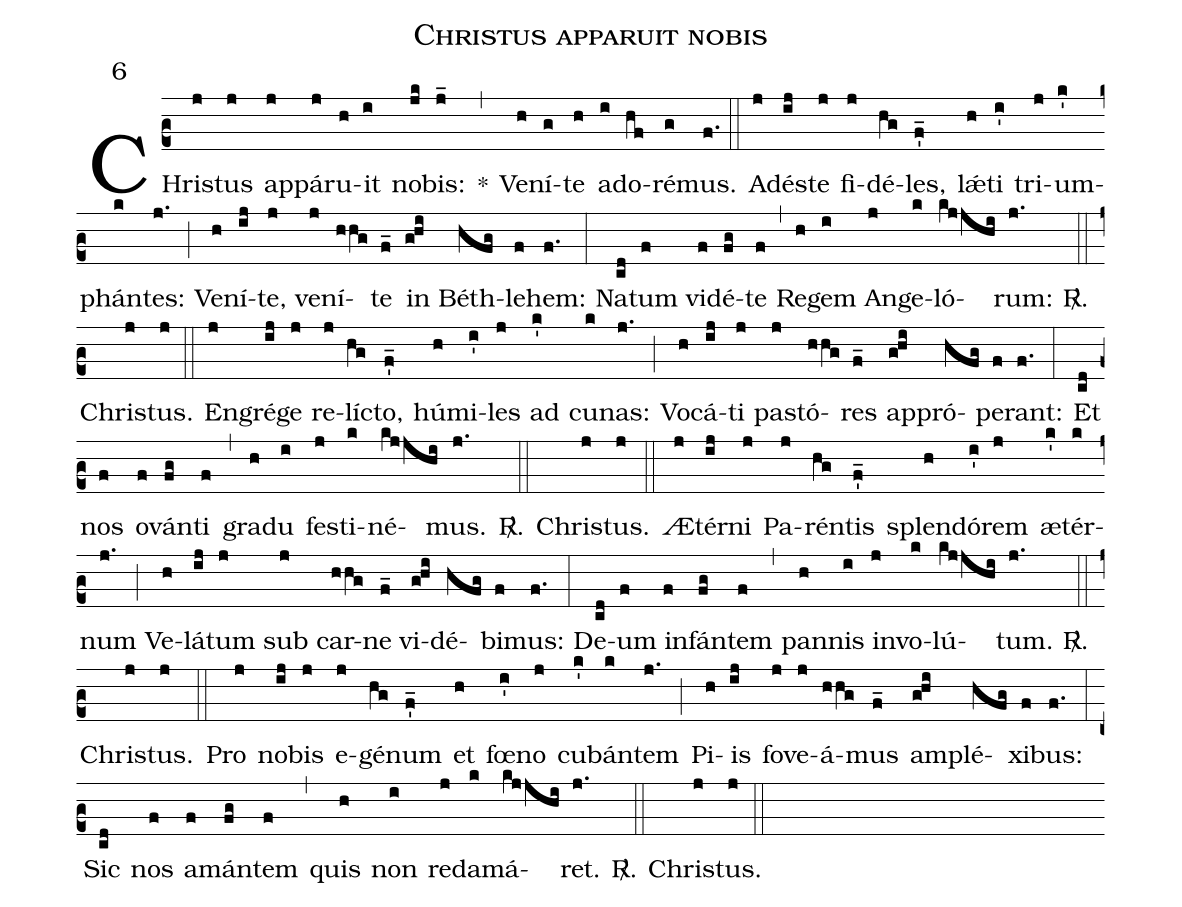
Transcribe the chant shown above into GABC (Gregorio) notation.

name: Christus apparuit nobis;
mode: 6;
%%
(c2)

CHris(j)tus(j) ap(j)pá(j)ru(h)it(i) no(jk)bis:(j_) *(,)
Ve(h)ní(g)te(h) a(i)do(hf)ré(g)mus.(f.) (::)
A(j)dés(ij)te(j) fi(j)dé(hg)les,(f'_) l<sp>'æ</sp>(h)ti(i') tri(j)um(k')phán(k)tes:(j.) (;)
Ve(h)ní(ij)te,(j) ve(j)ní(hhg)te(f_) in(g!hi) Béth(hfg)le(f)hem:(f.) (:)
Na(cd)tum(f) vi(f)dé(fg)te(f) (,)
Re(h)gem(i) An(j)ge(k)ló(kj/jhi)rum:(j.) <sp>R/</sp>.(::)
Chris(j)tus.(j) (::)
En(j)gré(ij)ge(j) re(j)líc(hg)to,(f'_) hú(h)mi(i')les(j) ad(k') cu(k)nas:(j.) (;)
Vo(h)cá(ij)ti(j) pas(j)tó(hhg)res(f_) ap(g!hi)pró(hfg)pe(f)rant:(f.) (:)
Et(cd) nos(f) o(f)ván(fg)ti(f) (,)
gra(h)du(i) fes(j)ti(k)né(kj/jhi)mus.(j.) <sp>R/</sp>.(::)
Chris(j)tus.(j) (::)
Æ(j)tér(ij)ni(j) Pa(j)rén(hg)tis(f'_) splen(h)dó(i')rem(j) æ(k')tér(k)num(j.) (;)
Ve(h)lá(ij)tum(j) sub(j) car(hhg)ne(f_) vi(g!hi)dé(hfg)bi(f)mus:(f.) (:)
De(cd)um(f) in(f)fán(fg)tem(f) (,)
pan(h)nis(i) in(j)vo(k)lú(kj/jhi)tum.(j.) <sp>R/</sp>.(::)
Chris(j)tus.(j) (::)
Pro(j) no(ij)bis(j) e(j)gé(hg)num(f'_) et(h) fœ(i')no(j) cu(k')bán(k)tem(j.) (;)
Pi(h)is(ij) fo(j)ve(j)á(hhg)mus(f_) am(g!hi)plé(hfg)xi(f)bus:(f.) (:)
Sic(cd) nos(f) a(f)mán(fg)tem(f) (,)
quis(h) non(i) re(j)da(k)má(kj/jhi)ret.(j.) <sp>R/</sp>.(::)
Chris(j)tus.(j) (::)
